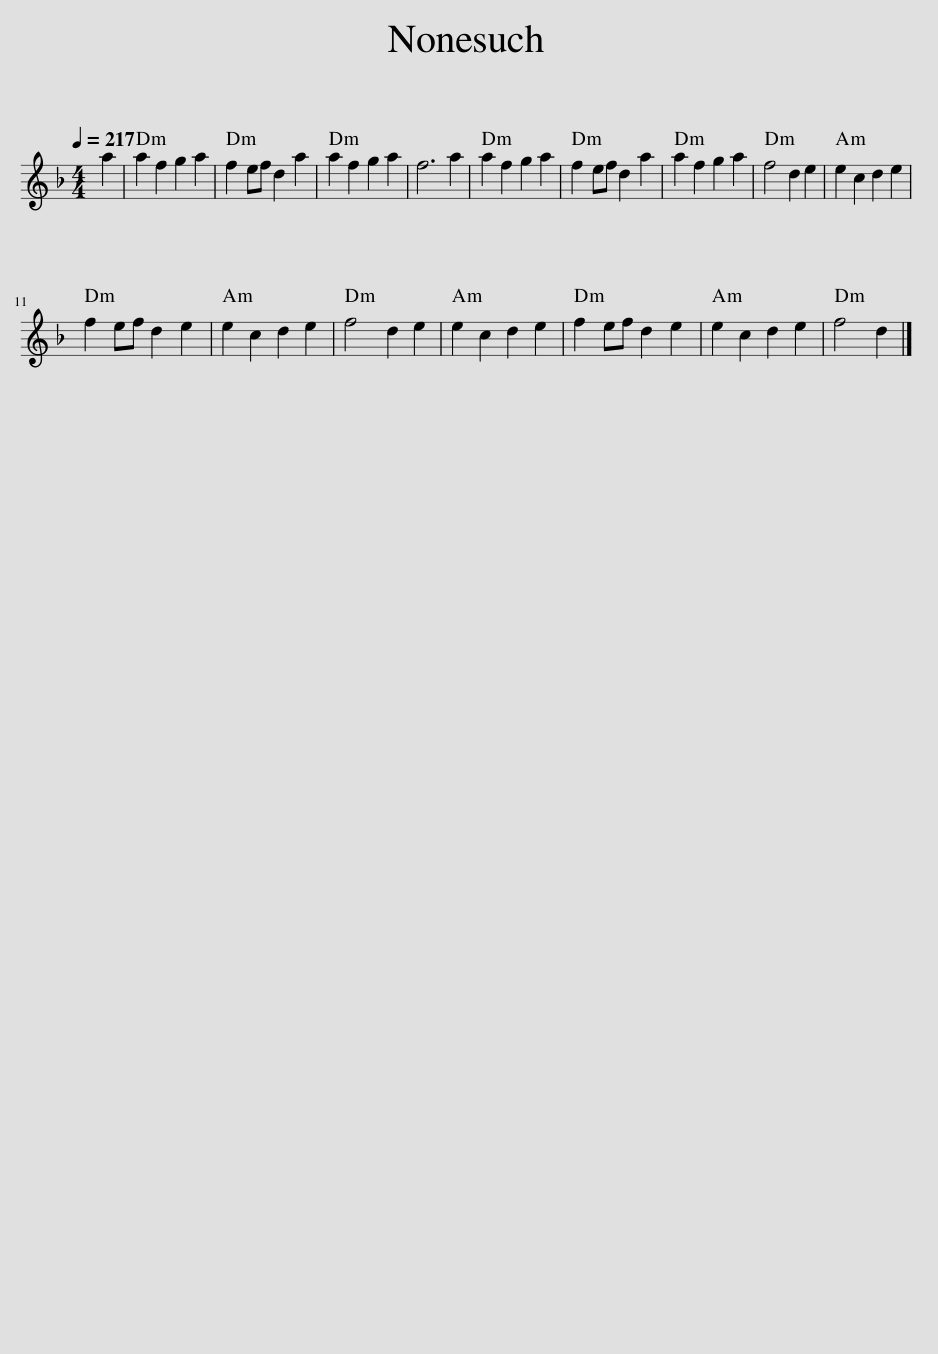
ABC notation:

X:1
L:1/8
Q:1/4=217
M:4/4
I:linebreak $
K:Dmin
V:1 treble
V:1
 a2 | a2 f2 g2 a2 | f2 ef d2 a2 | a2 f2 g2 a2 | f6 a2 | %5
 a2 f2 g2 a2 | f2 ef d2 a2 | a2 f2 g2 a2 | f4 d2 e2 | e2 c2 d2 e2 |$ %10
 f2 ef d2 e2 | e2 c2 d2 e2 | f4 d2 e2 | e2 c2 d2 e2 | f2 ef d2 e2 | %15
 e2 c2 d2 e2 | f4 d2 |] %17
